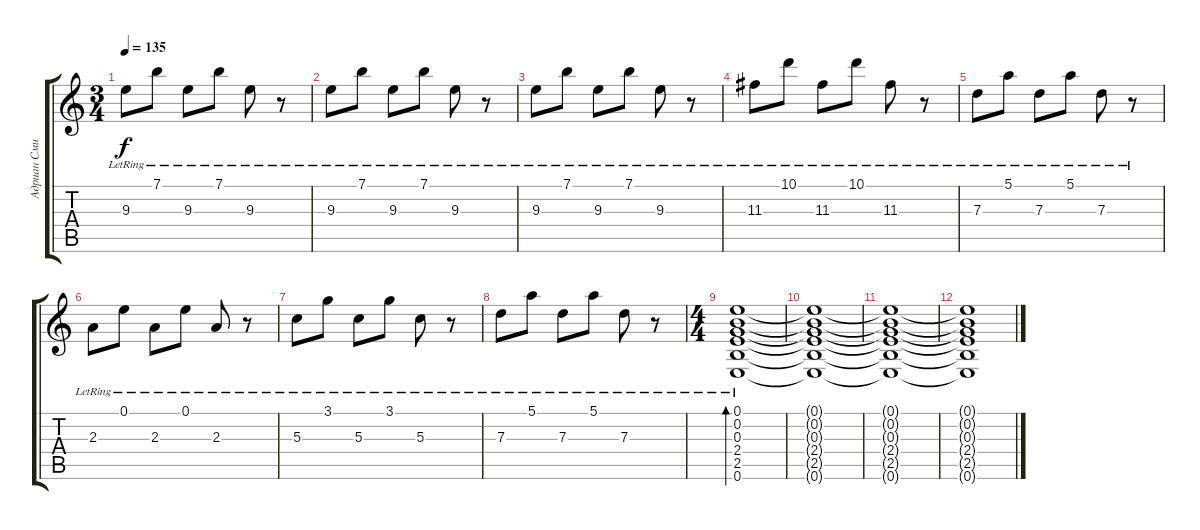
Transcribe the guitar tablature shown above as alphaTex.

\track ("Адриан Смит" "Адриан Сми") {instrument overdrivenguitar}
\staff {score tabs}
\tuning (E4 B3 G3 D3 A2 E2) {hide}
\ts (3 4)
\tempo 135
\clef g2
\ks c
9.3{lr}.8{dy f} 7.1{lr}.8 9.3{lr}.8 7.1{lr}.8 9.3{lr}.8 r.8 |
9.3{lr}.8 7.1{lr}.8 9.3{lr}.8 7.1{lr}.8 9.3{lr}.8 r.8 |
9.3{lr}.8 7.1{lr}.8 9.3{lr}.8 7.1{lr}.8 9.3{lr}.8 r.8 |
11.3{lr}.8 10.1{lr}.8 11.3{lr}.8 10.1{lr}.8 11.3{lr}.8 r.8 |
7.3{lr}.8 5.1{lr}.8 7.3{lr}.8 5.1{lr}.8 7.3{lr}.8 r.8 |
2.3{lr}.8 0.1{lr}.8 2.3{lr}.8 0.1{lr}.8 2.3{lr}.8 r.8 |
5.3{lr}.8 3.1{lr}.8 5.3{lr}.8 3.1{lr}.8 5.3{lr}.8 r.8 |
7.3{lr}.8 5.1{lr}.8 7.3{lr}.8 5.1{lr}.8 7.3{lr}.8 r.8 |
\ts (4 4)
(0.1{lr} 0.2{lr} 0.3{lr} 2.4{lr} 2.5{lr} 0.6{lr}).1{bd 480} |
(0.1{t} 0.2{t} 0.3{t} 2.4{t} 2.5{t} 0.6{t}).1 |
(0.1{t} 0.2{t} 0.3{t} 2.4{t} 2.5{t} 0.6{t}).1 |
(0.1{t} 0.2{t} 0.3{t} 2.4{t} 2.5{t} 0.6{t}).1
